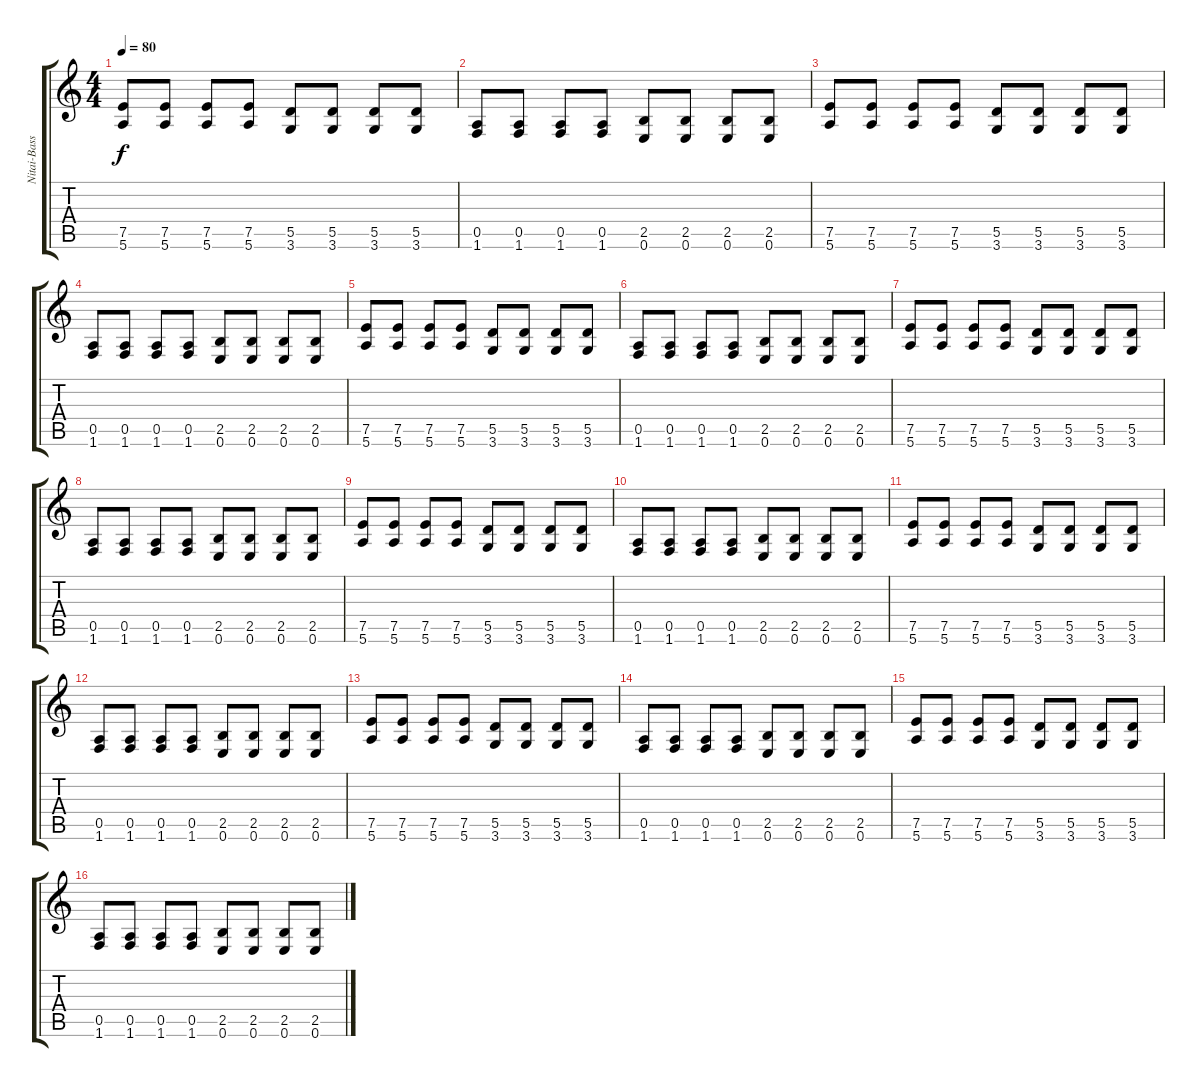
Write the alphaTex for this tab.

\track ("Nitai-Bass" "Nitai-Bass") {instrument electricbassfinger}
\staff {score tabs}
\tuning (E4 B3 G3 D3 A2 E2) {hide}
\ts (4 4)
\tempo 80
\clef g2
\ks c
(7.5 5.6).8{dy f} (7.5 5.6).8 (7.5 5.6).8 (7.5 5.6).8 (5.5 3.6).8 (5.5 3.6).8 (5.5 3.6).8 (5.5 3.6).8 |
(0.5 1.6).8 (0.5 1.6).8 (0.5 1.6).8 (0.5 1.6).8 (2.5 0.6).8 (2.5 0.6).8 (2.5 0.6).8 (2.5 0.6).8 |
(7.5 5.6).8 (7.5 5.6).8 (7.5 5.6).8 (7.5 5.6).8 (5.5 3.6).8 (5.5 3.6).8 (5.5 3.6).8 (5.5 3.6).8 |
(0.5 1.6).8 (0.5 1.6).8 (0.5 1.6).8 (0.5 1.6).8 (2.5 0.6).8 (2.5 0.6).8 (2.5 0.6).8 (2.5 0.6).8 |
(7.5 5.6).8 (7.5 5.6).8 (7.5 5.6).8 (7.5 5.6).8 (5.5 3.6).8 (5.5 3.6).8 (5.5 3.6).8 (5.5 3.6).8 |
(0.5 1.6).8 (0.5 1.6).8 (0.5 1.6).8 (0.5 1.6).8 (2.5 0.6).8 (2.5 0.6).8 (2.5 0.6).8 (2.5 0.6).8 |
(7.5 5.6).8 (7.5 5.6).8 (7.5 5.6).8 (7.5 5.6).8 (5.5 3.6).8 (5.5 3.6).8 (5.5 3.6).8 (5.5 3.6).8 |
(0.5 1.6).8 (0.5 1.6).8 (0.5 1.6).8 (0.5 1.6).8 (2.5 0.6).8 (2.5 0.6).8 (2.5 0.6).8 (2.5 0.6).8 |
(7.5 5.6).8 (7.5 5.6).8 (7.5 5.6).8 (7.5 5.6).8 (5.5 3.6).8 (5.5 3.6).8 (5.5 3.6).8 (5.5 3.6).8 |
(0.5 1.6).8 (0.5 1.6).8 (0.5 1.6).8 (0.5 1.6).8 (2.5 0.6).8 (2.5 0.6).8 (2.5 0.6).8 (2.5 0.6).8 |
(7.5 5.6).8 (7.5 5.6).8 (7.5 5.6).8 (7.5 5.6).8 (5.5 3.6).8 (5.5 3.6).8 (5.5 3.6).8 (5.5 3.6).8 |
(0.5 1.6).8 (0.5 1.6).8 (0.5 1.6).8 (0.5 1.6).8 (2.5 0.6).8 (2.5 0.6).8 (2.5 0.6).8 (2.5 0.6).8 |
(7.5 5.6).8 (7.5 5.6).8 (7.5 5.6).8 (7.5 5.6).8 (5.5 3.6).8 (5.5 3.6).8 (5.5 3.6).8 (5.5 3.6).8 |
(0.5 1.6).8 (0.5 1.6).8 (0.5 1.6).8 (0.5 1.6).8 (2.5 0.6).8 (2.5 0.6).8 (2.5 0.6).8 (2.5 0.6).8 |
(7.5 5.6).8 (7.5 5.6).8 (7.5 5.6).8 (7.5 5.6).8 (5.5 3.6).8 (5.5 3.6).8 (5.5 3.6).8 (5.5 3.6).8 |
(0.5 1.6).8 (0.5 1.6).8 (0.5 1.6).8 (0.5 1.6).8 (2.5 0.6).8 (2.5 0.6).8 (2.5 0.6).8 (2.5 0.6).8
